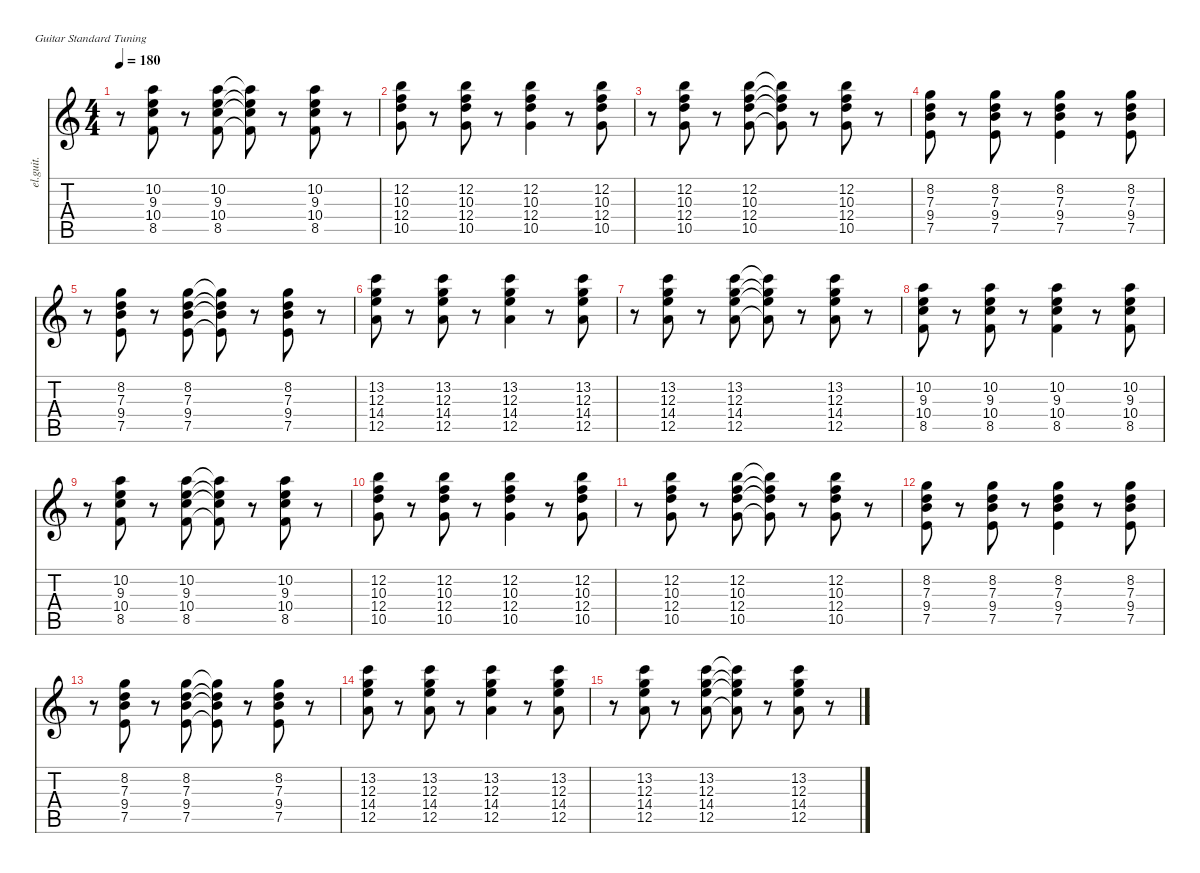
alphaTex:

\defaultSystemsLayout 4
\hideDynamics
\bracketExtendMode nobrackets
\otherSystemsTrackNameOrientation horizontal
\track ("Clean Part" "el.guit.") {instrument electricguitarclean}
\staff {score tabs}
\tuning (E4 B3 G3 D3 A2 E2)
\ts (4 4)
\tempo 180
\clef g2
\ks c
r.8{dy mf} (10.2 9.3 10.4 8.5).8 r.8 (10.2 9.3 10.4 8.5).8 (8.5{t} 10.4{t} 9.3{t} 10.2{t}).8 r.8 (10.2 9.3 10.4 8.5).8 r.8 |
(12.2 10.3 12.4 10.5).8 r.8 (12.2 10.3 12.4 10.5).8 r.8 (12.2 10.3 12.4 10.5).4 r.8 (12.2 10.3 12.4 10.5).8 |
r.8 (12.2 10.3 12.4 10.5).8 r.8 (12.2 10.3 12.4 10.5).8 (10.5{t} 12.4{t} 10.3{t} 12.2{t}).8 r.8 (12.2 10.3 12.4 10.5).8 r.8 |
(8.2 7.3 9.4 7.5).8 r.8 (8.2 7.3 9.4 7.5).8 r.8 (8.2 7.3 9.4 7.5).4 r.8 (8.2 7.3 9.4 7.5).8 |
r.8 (8.2 7.3 9.4 7.5).8 r.8 (8.2 7.3 9.4 7.5).8 (7.5{t} 9.4{t} 7.3{t} 8.2{t}).8 r.8 (8.2 7.3 9.4 7.5).8 r.8 |
(13.2 12.3 14.4 12.5).8 r.8 (13.2 12.3 14.4 12.5).8 r.8 (13.2 12.3 14.4 12.5).4 r.8 (13.2 12.3 14.4 12.5).8 |
r.8 (13.2 12.3 14.4 12.5).8 r.8 (13.2 12.3 14.4 12.5).8 (12.5{t} 14.4{t} 12.3{t} 13.2{t}).8 r.8 (13.2 12.3 14.4 12.5).8 r.8 |
(10.2 9.3 10.4 8.5).8 r.8 (10.2 9.3 10.4 8.5).8 r.8 (10.2 9.3 10.4 8.5).4 r.8 (10.2 9.3 10.4 8.5).8 |
r.8 (10.2 9.3 10.4 8.5).8 r.8 (10.2 9.3 10.4 8.5).8 (8.5{t} 10.4{t} 9.3{t} 10.2{t}).8 r.8 (10.2 9.3 10.4 8.5).8 r.8 |
(12.2 10.3 12.4 10.5).8 r.8 (12.2 10.3 12.4 10.5).8 r.8 (12.2 10.3 12.4 10.5).4 r.8 (12.2 10.3 12.4 10.5).8 |
r.8 (12.2 10.3 12.4 10.5).8 r.8 (12.2 10.3 12.4 10.5).8 (10.5{t} 12.4{t} 10.3{t} 12.2{t}).8 r.8 (12.2 10.3 12.4 10.5).8 r.8 |
(8.2 7.3 9.4 7.5).8 r.8 (8.2 7.3 9.4 7.5).8 r.8 (8.2 7.3 9.4 7.5).4 r.8 (8.2 7.3 9.4 7.5).8 |
r.8 (8.2 7.3 9.4 7.5).8 r.8 (8.2 7.3 9.4 7.5).8 (7.5{t} 9.4{t} 7.3{t} 8.2{t}).8 r.8 (8.2 7.3 9.4 7.5).8 r.8 |
(13.2 12.3 14.4 12.5).8 r.8 (13.2 12.3 14.4 12.5).8 r.8 (13.2 12.3 14.4 12.5).4 r.8 (13.2 12.3 14.4 12.5).8 |
r.8 (13.2 12.3 14.4 12.5).8 r.8 (13.2 12.3 14.4 12.5).8 (12.5{t} 14.4{t} 12.3{t} 13.2{t}).8 r.8 (13.2 12.3 14.4 12.5).8 r.8
